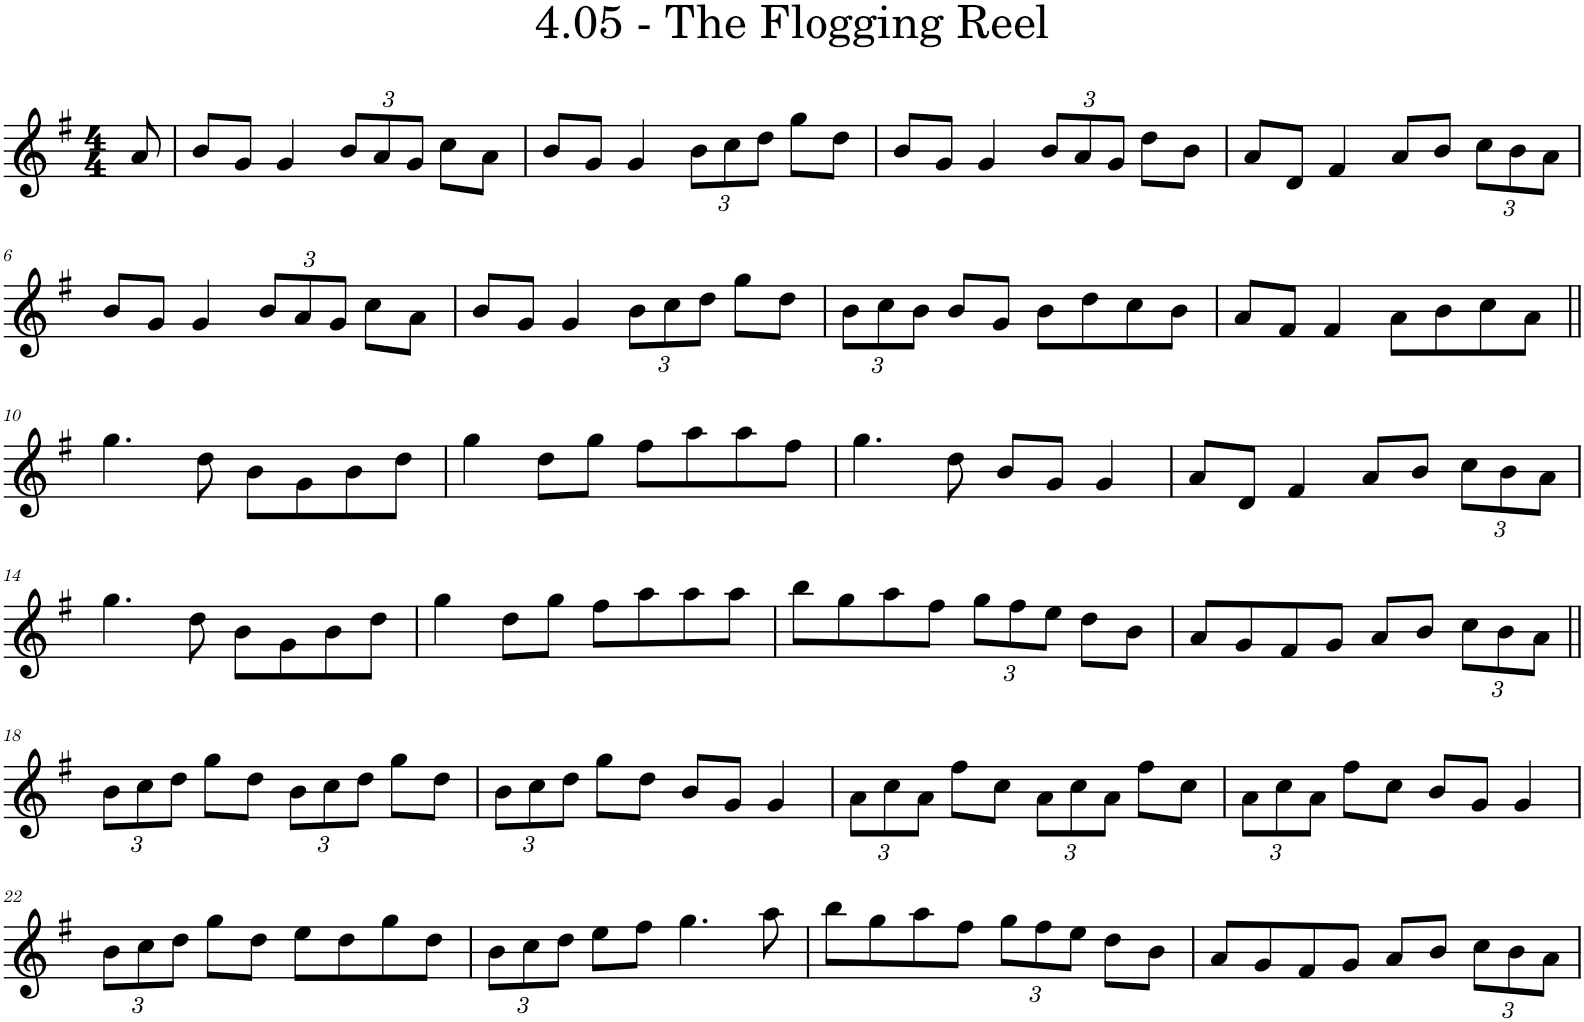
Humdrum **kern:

**kern
*part1
*staff1
*I"Piano
*I'Pno
*clefG2
*k[f#]
*G:
*M4/4
=1
8a/
=2
8b/L
8g/J
4g/
*Xbrackettup
12b/L
12a/
12g/J
8cc\L
8a\J
=3
8b/L
8g/J
4g/
12b\L
12cc\
12dd\J
8gg\L
8dd\J
=4
8b/L
8g/J
4g/
12b/L
12a/
12g/J
8dd\L
8b\J
=5
8a/L
8d/J
4f#/
8a/L
8b/J
12cc\L
12b\
12a\J
!!LO:LB:g=z
=6
8b/L
8g/J
4g/
12b/L
12a/
12g/J
8cc\L
8a\J
=7
8b/L
8g/J
4g/
12b\L
12cc\
12dd\J
8gg\L
8dd\J
=8
12b\L
12cc\
12b\J
8b/L
8g/J
8b\L
8dd\
8cc\
8b\J
=9
8a/L
8f#/J
4f#/
8a\L
8b\
8cc\
8a\J
!!LO:LB:g=z
=10||
4.gg\
8dd\
8b\L
8g\
8b\
8dd\J
=11
4gg\
8dd\L
8gg\J
8ff#\L
8aa\
8aa\
8ff#\J
=12
4.gg\
8dd\
8b/L
8g/J
4g/
=13
8a/L
8d/J
4f#/
8a/L
8b/J
12cc\L
12b\
12a\J
!!LO:LB:g=z
=14
4.gg\
8dd\
8b\L
8g\
8b\
8dd\J
=15
4gg\
8dd\L
8gg\J
8ff#\L
8aa\
8aa\
8aa\J
=16
8bb\L
8gg\
8aa\
8ff#\J
12gg\L
12ff#\
12ee\J
8dd\L
8b\J
=17
8a/L
8g/
8f#/
8g/J
8a/L
8b/J
12cc\L
12b\
12a\J
!!LO:LB:g=z
=18||
12b\L
12cc\
12dd\J
8gg\L
8dd\J
12b\L
12cc\
12dd\J
8gg\L
8dd\J
=19
12b\L
12cc\
12dd\J
8gg\L
8dd\J
8b/L
8g/J
4g/
=20
12a\L
12cc\
12a\J
8ff#\L
8cc\J
12a\L
12cc\
12a\J
8ff#\L
8cc\J
=21
12a\L
12cc\
12a\J
8ff#\L
8cc\J
8b/L
8g/J
4g/
!!LO:LB:g=z
=22
12b\L
12cc\
12dd\J
8gg\L
8dd\J
8ee\L
8dd\
8gg\
8dd\J
=23
12b\L
12cc\
12dd\J
8ee\L
8ff#\J
4.gg\
8aa\
=24
8bb\L
8gg\
8aa\
8ff#\J
12gg\L
12ff#\
12ee\J
8dd\L
8b\J
=25
8a/L
8g/
8f#/
8g/J
8a/L
8b/J
12cc\L
12b\
12a\J
=
*-
